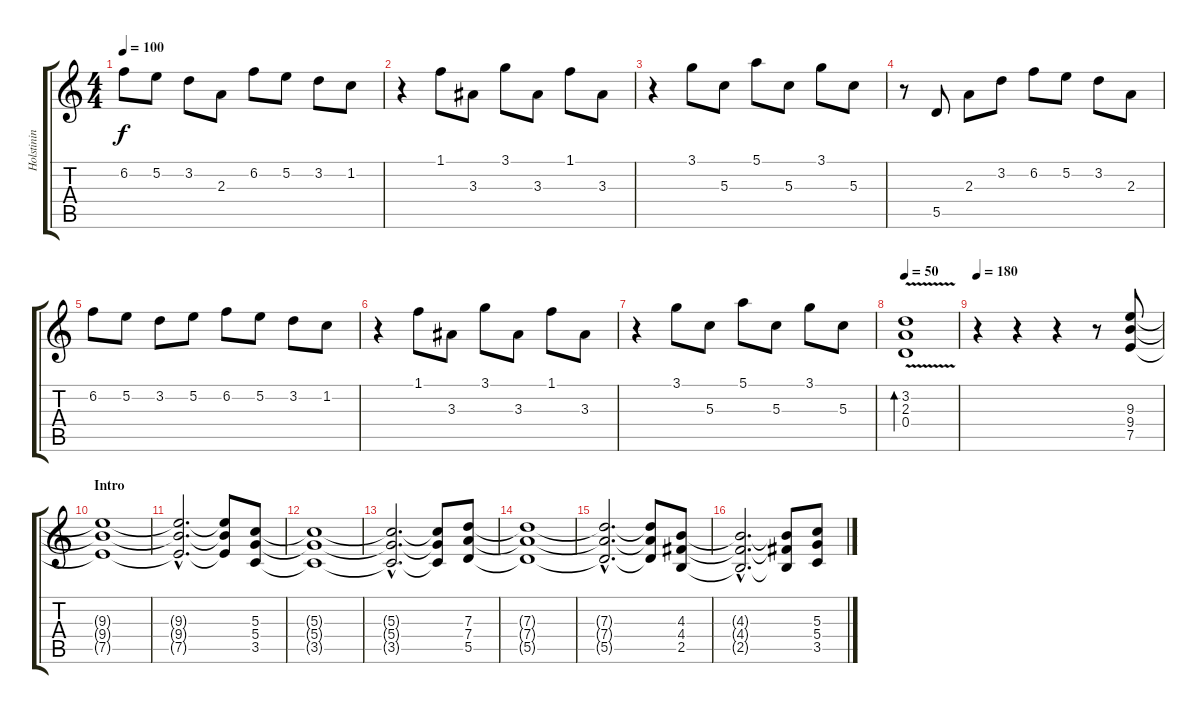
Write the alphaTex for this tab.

\track ("Holstinin" "Holstinin") {instrument distortionguitar}
\staff {score tabs}
\tuning (E4 B3 G3 D3 A2 E2) {hide}
\ts (4 4)
\tempo 100
\clef g2
\ks c
6.2.8{dy f} 5.2.8 3.2.8 2.3.8 6.2.8 5.2.8 3.2.8 1.2.8 |
r.4 1.1.8 3.3.8 3.1.8 3.3.8 1.1.8 3.3.8 |
r.4 3.1.8 5.3.8 5.1.8 5.3.8 3.1.8 5.3.8 |
r.8 5.5.8 2.3.8 3.2.8 6.2.8 5.2.8 3.2.8 2.3.8 |
6.2.8 5.2.8 3.2.8 5.2.8 6.2.8 5.2.8 3.2.8 1.2.8 |
r.4 1.1.8 3.3.8 3.1.8 3.3.8 1.1.8 3.3.8 |
r.4 3.1.8 5.3.8 5.1.8 5.3.8 3.1.8 5.3.8 |
\tempo 50
(3.2{v} 2.3 0.4).1{bd 240} |
\tempo 180
r.4{instrument distortionguitar} r.4 r.4 r.8 (9.3 9.4 7.5).8{volume 16} |
\section ("" "Intro ")
(9.3{t} 9.4{t} 7.5{t}).1 |
(9.3{hac t} 9.4{hac t} 7.5{hac t}).2{d} (9.3{t} 9.4{t} 7.5{t}).8 (5.3 5.4 3.5).8 |
(5.3{t} 5.4{t} 3.5{t}).1 |
(5.3{hac t} 5.4{hac t} 3.5{hac t}).2{d} (5.3{t} 5.4{t} 3.5{t}).8 (7.3 7.4 5.5).8 |
(7.3{t} 7.4{t} 5.5{t}).1 |
(7.3{hac t} 7.4{hac t} 5.5{hac t}).2{d} (7.3{t} 7.4{t} 5.5{t}).8 (4.3 4.4 2.5).8 |
(4.3{hac t} 4.4{hac t} 2.5{hac t}).2{d} (4.3{t} 4.4{t} 2.5{t}).8 (5.3 5.4 3.5).8
